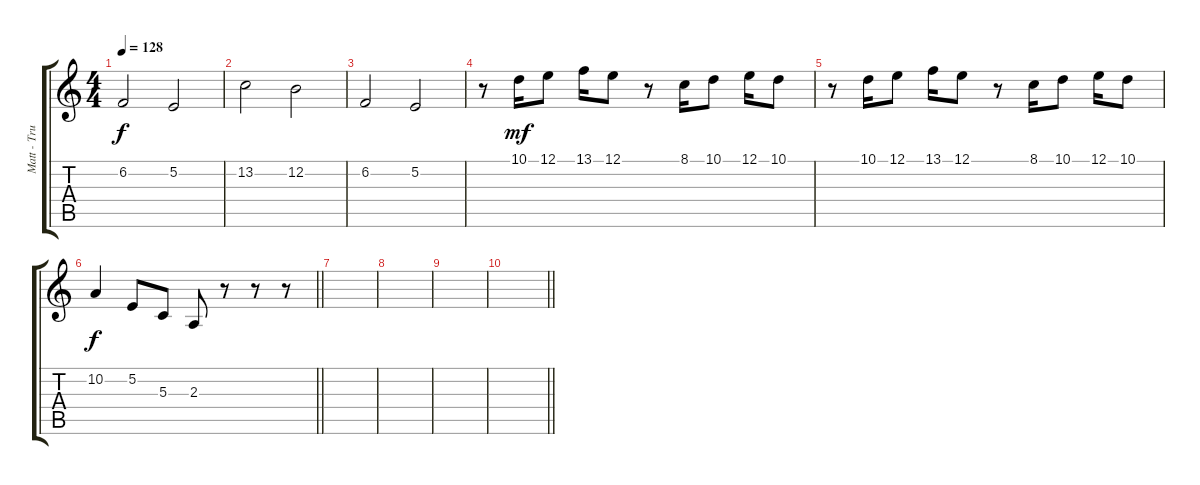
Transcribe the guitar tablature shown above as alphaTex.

\track ("Matt - Trumpet" "Matt - Tru") {instrument trumpet}
\staff {score tabs}
\tuning (E4 B3 G3 D3 A2 E2) {hide}
\ts (4 4)
\tempo 128
\clef g2
\ks c
6.2.2{dy f} 5.2.2 |
13.2.2 12.2.2 |
6.2.2 5.2.2 |
r.8 10.1.16{dy mf} 12.1.8 13.1.16 12.1.8 r.8 8.1.16 10.1.8 12.1.16 10.1.8 |
r.8 10.1.16 12.1.8 13.1.16 12.1.8 r.8 8.1.16 10.1.8 12.1.16 10.1.8 |
\barLineRight lightlight
10.2.4{dy f} 5.2.8 5.3.8 2.3.8 r.8 r.8 r.8 |
|
|
|
\barLineRight lightlight
